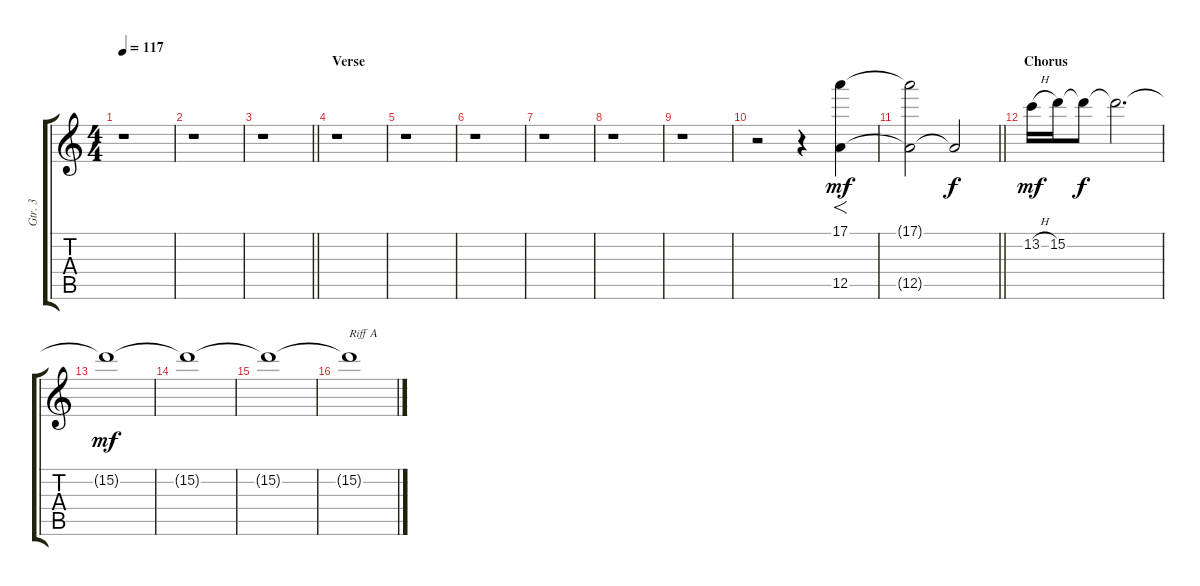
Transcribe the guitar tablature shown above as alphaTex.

\track ("Gtr. 3" "Gtr. 3") {instrument overdrivenguitar}
\staff {score tabs}
\tuning (E4 B3 G3 D3 A2 E2) {hide}
\ts (4 4)
\tempo 117
\clef g2
\ks c
r.1{dy mf} |
r.1 |
\barLineRight lightlight
r.1 |
\section ("" "Verse")
r.1 |
r.1 |
r.1 |
r.1 |
r.1 |
r.1 |
r.2 r.4 (17.1 12.5).4{f volume 16} |
\barLineRight lightlight
(17.1{t} 12.5{t}).2 12.5{t}.2{dy f} |
\section ("" "Chorus")
13.2{h}.16{dy mf} 15.2.16{instrument lead8bassandlead} 15.2{t}.8{dy f volume 16} 15.2{t}.2{d} |
15.2{t}.1{dy mf} |
15.2{t}.1 |
15.2{t}.1 |
15.2{t}.1{txt "Riff A"}
